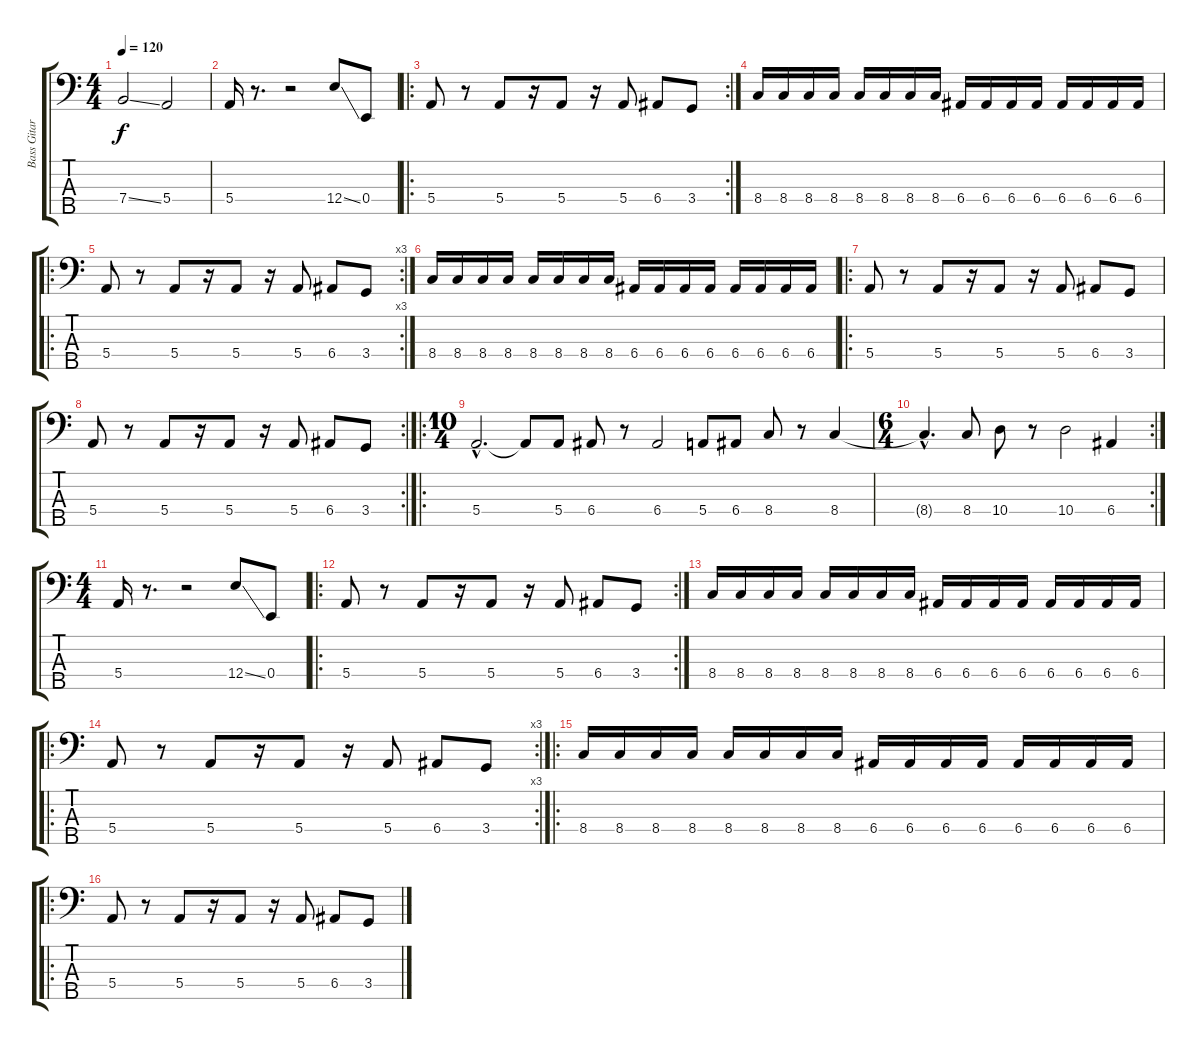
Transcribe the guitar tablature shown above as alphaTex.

\track ("Bass Gitar" "Bass Gitar") {instrument electricbassfinger}
\staff {score tabs}
\tuning (G2 D2 A1 E1 B0) {hide}
\ts (4 4)
\tempo 120
\clef f4
\ks c
7.4{ss}.2{dy f instrument electricbassfinger} 5.4.2 |
5.4.16 r.8{d} r.2 12.4{ss}.8 0.4.8 |
\ro
\rc 2
5.4.8 r.8 5.4.8 r.16 5.4.8 r.16 5.4.8 6.4.8 3.4.8 |
8.4.16 8.4.16 8.4.16 8.4.16 8.4.16 8.4.16 8.4.16 8.4.16 6.4.16 6.4.16 6.4.16 6.4.16 6.4.16 6.4.16 6.4.16 6.4.16 |
\ro
\rc 3
5.4.8 r.8 5.4.8 r.16 5.4.8 r.16 5.4.8 6.4.8 3.4.8 |
8.4.16 8.4.16 8.4.16 8.4.16 8.4.16 8.4.16 8.4.16 8.4.16 6.4.16 6.4.16 6.4.16 6.4.16 6.4.16 6.4.16 6.4.16 6.4.16 |
\ro
5.4.8 r.8 5.4.8 r.16 5.4.8 r.16 5.4.8 6.4.8 3.4.8 |
\rc 2
5.4.8 r.8 5.4.8 r.16 5.4.8 r.16 5.4.8 6.4.8 3.4.8 |
\ro
\ts (10 4)
5.4{hac}.2{d} 5.4{t}.8 5.4.8 6.4.8 r.8 6.4.2 5.4.8 6.4.8 8.4.8 r.8 8.4.4 |
\rc 2
\ts (6 4)
8.4{hac t}.4{d} 8.4.8 10.4.8 r.8 10.4.2 6.4.4 |
\ts (4 4)
5.4.16 r.8{d} r.2 12.4{ss}.8 0.4.8 |
\ro
\rc 2
5.4.8 r.8 5.4.8 r.16 5.4.8 r.16 5.4.8 6.4.8 3.4.8 |
8.4.16 8.4.16 8.4.16 8.4.16 8.4.16 8.4.16 8.4.16 8.4.16 6.4.16 6.4.16 6.4.16 6.4.16 6.4.16 6.4.16 6.4.16 6.4.16 |
\ro
\rc 3
5.4.8 r.8 5.4.8 r.16 5.4.8 r.16 5.4.8 6.4.8 3.4.8 |
\ro
8.4.16 8.4.16 8.4.16 8.4.16 8.4.16 8.4.16 8.4.16 8.4.16 6.4.16 6.4.16 6.4.16 6.4.16 6.4.16 6.4.16 6.4.16 6.4.16 |
\ro
5.4.8 r.8 5.4.8 r.16 5.4.8 r.16 5.4.8 6.4.8 3.4.8
